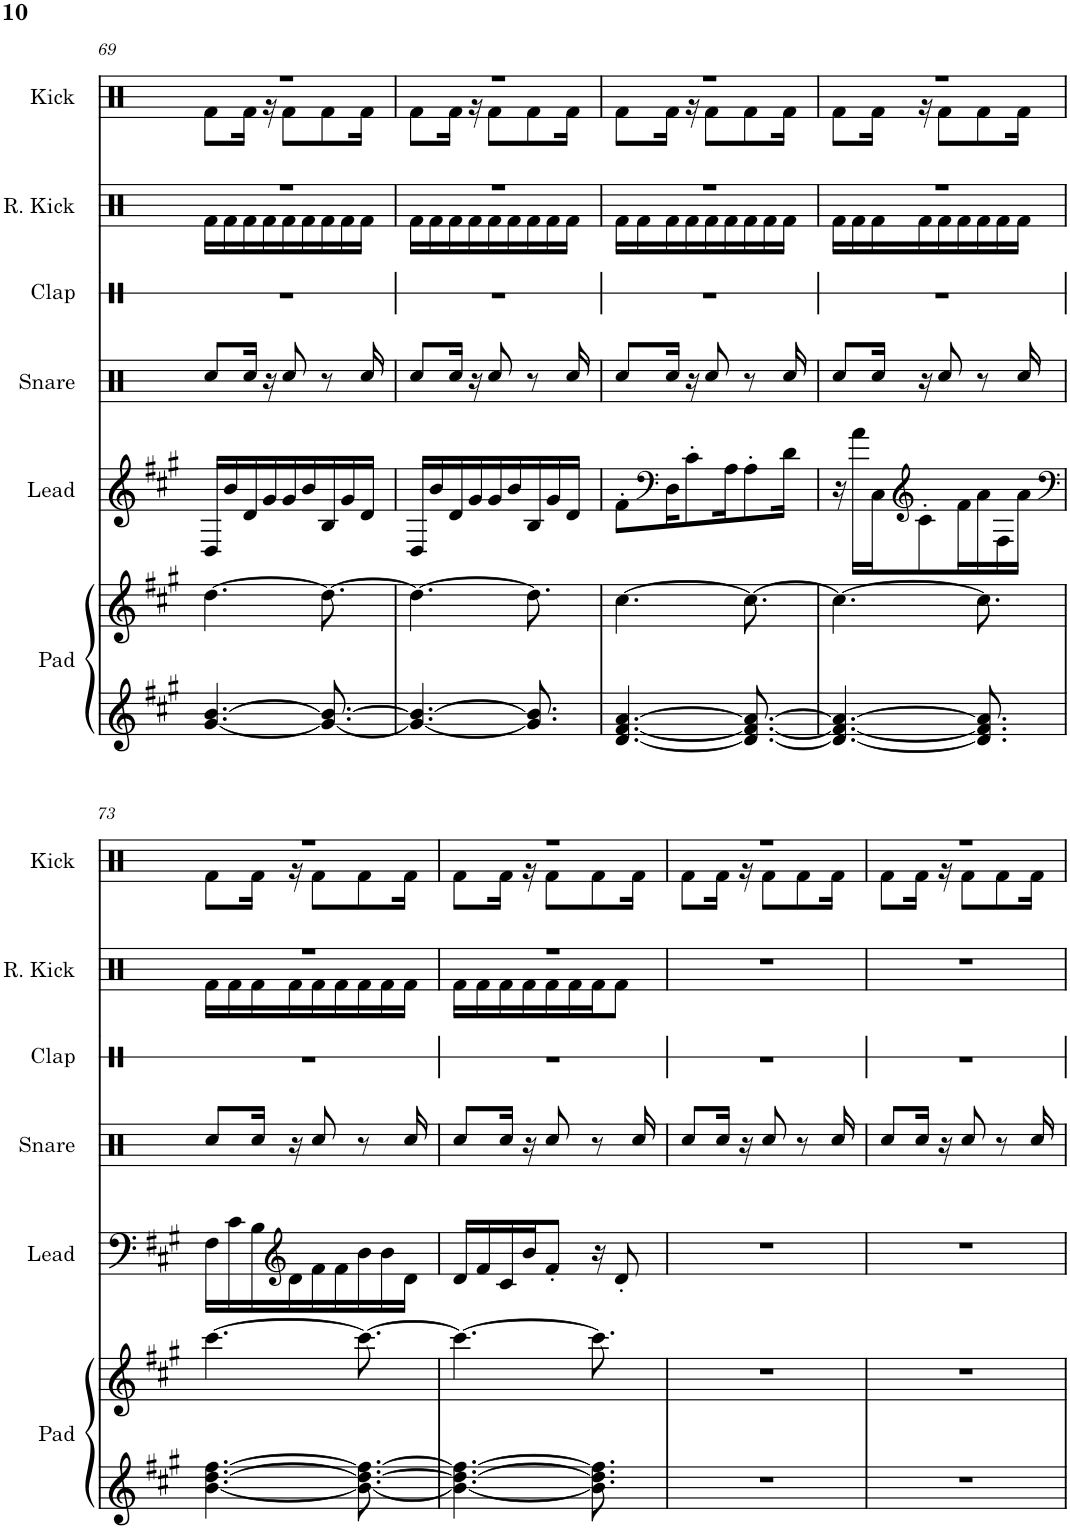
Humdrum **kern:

**kern	**kern	**kern	**kern	**kern	**kern	**kern
*part6	*part6	*part5	*part4	*part3	*part2	*part1
*staff7	*staff6	*staff5	*staff4	*staff3	*staff2	*staff1
*I"Pad	*	*I"Lead	*I"Snare	*I"Clap	*I"Reverb Kick	*I"Kick
*I'Pad	*	*I'Lead	*I'Snare	*I'Clap	*I'R. Kick	*I'Kick
!!LO:PB:g=z
*clefG2	*clefG2	*clefG2	*clefX	*clefX	*clefX	*clefX
*k[f#c#g#]	*k[f#c#g#]	*k[f#c#g#]	*k[f#c#g#]	*k[f#c#g#]	*k[f#c#g#]	*k[f#c#g#]
*M9/16	*M9/16	*M9/16	*M9/16	*M9/16	*M9/16	*M9/16
=69	=69	=69	=69	=69	=69	=69
*	*	*	*	*	*^	*^
[4.g#/ [4.b/	[4.dd\	16D/LL	8Rcc/L	16%9r	16%9r	16Rf\LL	16%9r	8Rf\L
.	.	16b/	.	.	.	16Rf\	.	.
.	.	16d/	16Rcc/Jk	.	.	16Rf\	.	16Rf\Jk
.	.	16g#/	16r	.	.	16Rf\	.	16r
.	.	16g#/	8Rcc/	.	.	16Rf\	.	8Rf\L
.	.	16b/	.	.	.	16Rf\	.	.
8.g#/_ 8.b/_	8.dd\_	16B/	8r	.	.	16Rf\	.	8Rf\
.	.	16g#/	.	.	.	16Rf\	.	.
.	.	16d/JJ	16Rcc/	.	.	16Rf\JJ	.	16Rf\Jk
=70	=70	=70	=70	=70	=70	=70	=70	=70
4.g#/_ 4.b/_	4.dd\_	16D/LL	8Rcc/L	16%9r	16%9r	16Rf\LL	16%9r	8Rf\L
.	.	16b/	.	.	.	16Rf\	.	.
.	.	16d/	16Rcc/Jk	.	.	16Rf\	.	16Rf\Jk
.	.	16g#/	16r	.	.	16Rf\	.	16r
.	.	16g#/	8Rcc/	.	.	16Rf\	.	8Rf\L
.	.	16b/	.	.	.	16Rf\	.	.
8.g#/] 8.b/]	8.dd\]	16B/	8r	.	.	16Rf\	.	8Rf\
.	.	16g#/	.	.	.	16Rf\	.	.
.	.	16d/JJ	16Rcc/	.	.	16Rf\JJ	.	16Rf\Jk
=71	=71	=71	=71	=71	=71	=71	=71	=71
[4.d/ [4.f#/ [4.a/	[4.cc#\	8f#'\L	8Rcc/L	16%9r	16%9r	16Rf\LL	16%9r	8Rf\L
.	.	.	.	.	.	16Rf\	.	.
*	*	*clefF4	*	*	*	*	*	*
.	.	16D\K	16Rcc/Jk	.	.	16Rf\	.	16Rf\Jk
.	.	8c#'\	16r	.	.	16Rf\	.	16r
.	.	.	8Rcc/	.	.	16Rf\	.	8Rf\L
.	.	16A\K	.	.	.	16Rf\	.	.
8.d/_ 8.f#/_ 8.a/_	8.cc#\_	8A'\	8r	.	.	16Rf\	.	8Rf\
.	.	.	.	.	.	16Rf\	.	.
.	.	16d\Jk	16Rcc/	.	.	16Rf\JJ	.	16Rf\Jk
=72	=72	=72	=72	=72	=72	=72	=72	=72
4.d/_ 4.f#/_ 4.a/_	4.cc#\_	16r	8Rcc/L	16%9r	16%9r	16Rf\LL	16%9r	8Rf\L
.	.	16a\LL	.	.	.	16Rf\	.	.
.	.	16C#\J	16Rcc/Jk	.	.	16Rf\	.	16Rf\Jk
*	*	*clefG2	*	*	*	*	*	*
.	.	8c#'\	16r	.	.	16Rf\	.	16r
.	.	.	8Rcc/	.	.	16Rf\	.	8Rf\L
.	.	16f#\L	.	.	.	16Rf\	.	.
8.d/] 8.f#/] 8.a/]	8.cc#\]	16a\	8r	.	.	16Rf\	.	8Rf\
.	.	16F#\	.	.	.	16Rf\	.	.
.	.	16a\JJ	16Rcc/	.	.	16Rf\JJ	.	16Rf\Jk
!!LO:LB:g=z	!!
=73	=73	=73	=73	=73	=73	=73	=73	=73
*	*	*clefF4	*	*	*	*	*	*
[4.b\ [4.dd\ [4.ff#\	[4.ccc#\	16F#\LL	8Rcc/L	16%9r	16%9r	16Rf\LL	16%9r	8Rf\L
.	.	16c#\	.	.	.	16Rf\	.	.
.	.	16B\	16Rcc/Jk	.	.	16Rf\	.	16Rf\Jk
*	*	*clefG2	*	*	*	*	*	*
.	.	16d\	16r	.	.	16Rf\	.	16r
.	.	16f#\	8Rcc/	.	.	16Rf\	.	8Rf\L
.	.	16f#\	.	.	.	16Rf\	.	.
8.b\_ 8.dd\_ 8.ff#\_	8.ccc#\_	16b\	8r	.	.	16Rf\	.	8Rf\
.	.	16b\	.	.	.	16Rf\	.	.
.	.	16d\JJ	16Rcc/	.	.	16Rf\JJ	.	16Rf\Jk
=74	=74	=74	=74	=74	=74	=74	=74	=74
4.b\_ 4.dd\_ 4.ff#\_	4.ccc#\_	16d/LL	8Rcc/L	16%9r	16%9r	16Rf\LL	16%9r	8Rf\L
.	.	16f#/	.	.	.	16Rf\	.	.
.	.	16c#/	16Rcc/Jk	.	.	16Rf\	.	16Rf\Jk
.	.	16b/J	16r	.	.	16Rf\	.	16r
.	.	8f#'/J	8Rcc/	.	.	16Rf\	.	8Rf\L
.	.	.	.	.	.	16Rf\	.	.
8.b\] 8.dd\] 8.ff#\]	8.ccc#\]	16r	8r	.	.	16Rf\J	.	8Rf\
.	.	8d'/	.	.	.	8Rf\J	.	.
.	.	.	16Rcc/	.	.	.	.	16Rf\Jk
*	*	*	*	*	*v	*v	*	*
=75	=75	=75	=75	=75	=75	=75	=75
16%9r	16%9r	16%9r	8Rcc/L	16%9r	16%9r	16%9r	8Rf\L
.	.	.	16Rcc/Jk	.	.	.	16Rf\Jk
.	.	.	16r	.	.	.	16r
.	.	.	8Rcc/	.	.	.	8Rf\L
.	.	.	8r	.	.	.	8Rf\
.	.	.	16Rcc/	.	.	.	16Rf\Jk
=76	=76	=76	=76	=76	=76	=76	=76
16%9r	16%9r	16%9r	8Rcc/L	16%9r	16%9r	16%9r	8Rf\L
.	.	.	16Rcc/Jk	.	.	.	16Rf\Jk
.	.	.	16r	.	.	.	16r
.	.	.	8Rcc/	.	.	.	8Rf\L
.	.	.	8r	.	.	.	8Rf\
.	.	.	16Rcc/	.	.	.	16Rf\Jk
*	*	*	*	*	*	*v	*v
=	=	=	=	=	=	=
*-	*-	*-	*-	*-	*-	*-
